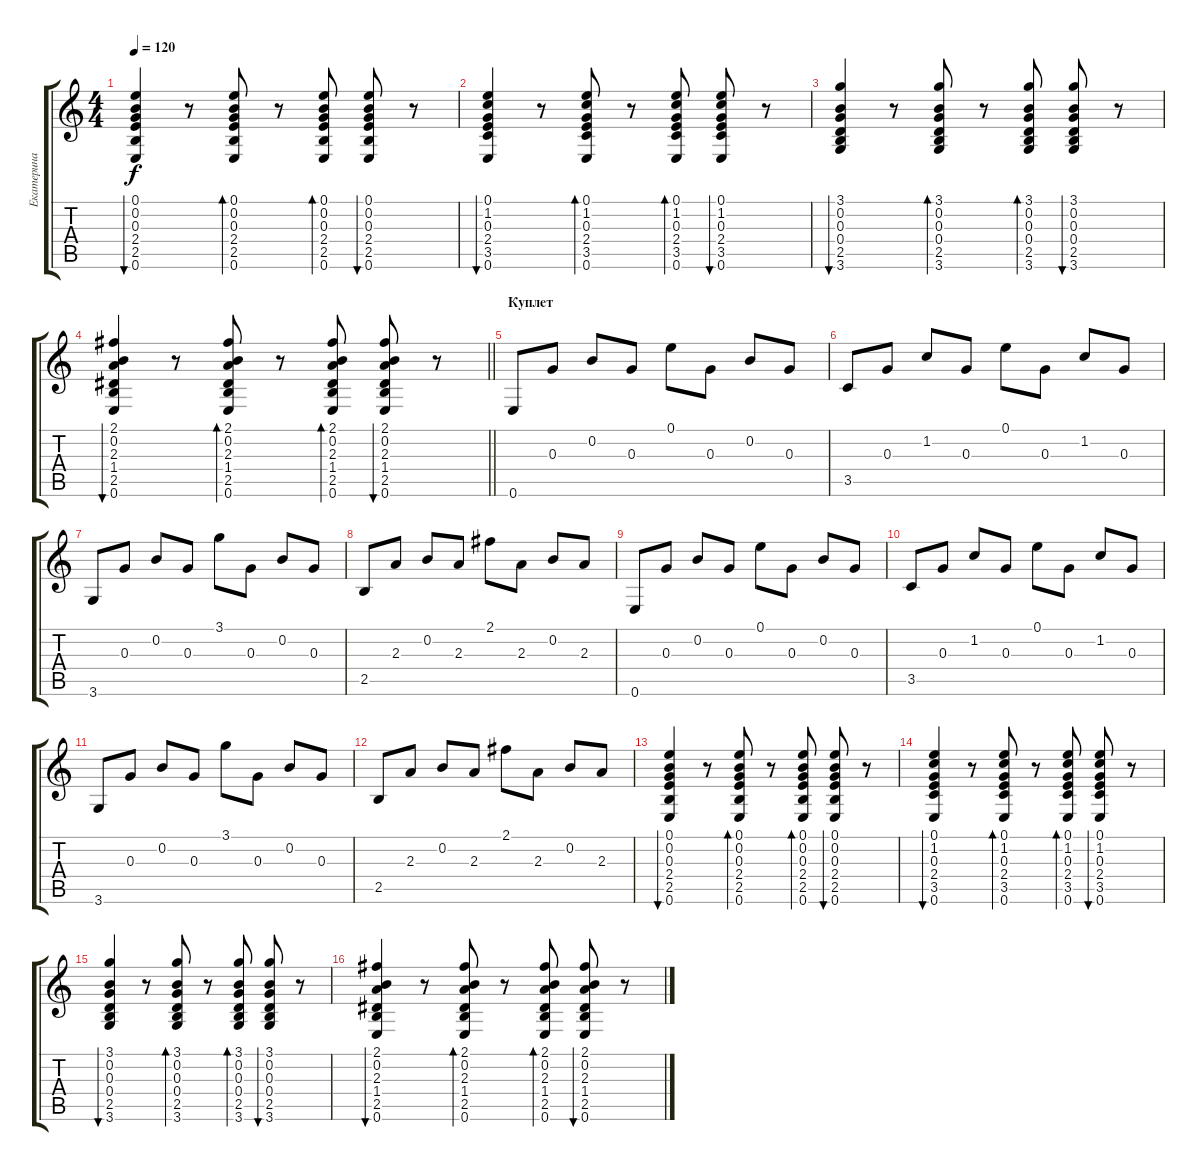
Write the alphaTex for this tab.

\track ("Екатерина" "Екатерина") {instrument acousticguitarnylon}
\staff {score tabs}
\tuning (E4 B3 G3 D3 A2 E2) {hide}
\ts (4 4)
\tempo 120
\clef g2
\ks c
(0.1 0.2 0.3 2.4 2.5 0.6).4{bu 60 dy f} r.8 (0.1 0.2 0.3 2.4 2.5 0.6).8{bd 60} r.8 (0.1 0.2 0.3 2.4 2.5 0.6).8{bd 60} (0.1 0.2 0.3 2.4 2.5 0.6).8{bu 60} r.8 |
(0.1 1.2 0.3 2.4 3.5 0.6).4{bu 60} r.8 (0.1 1.2 0.3 2.4 3.5 0.6).8{bd 60} r.8 (0.1 1.2 0.3 2.4 3.5 0.6).8{bd 60} (0.1 1.2 0.3 2.4 3.5 0.6).8{bu 60} r.8 |
(3.1 0.2 0.3 0.4 2.5 3.6).4{bu 60} r.8 (3.1 0.2 0.3 0.4 2.5 3.6).8{bd 60} r.8 (3.1 0.2 0.3 0.4 2.5 3.6).8{bd 60} (3.1 0.2 0.3 0.4 2.5 3.6).8{bu 60} r.8 |
\barLineRight lightlight
(2.1 0.2 2.3 1.4 2.5 0.6).4{bu 60} r.8 (2.1 0.2 2.3 1.4 2.5 0.6).8{bd 60} r.8 (2.1 0.2 2.3 1.4 2.5 0.6).8{bd 60} (2.1 0.2 2.3 1.4 2.5 0.6).8{bu 60} r.8 |
\section ("" "Куплет")
0.6.8 0.3.8 0.2.8 0.3.8 0.1.8 0.3.8 0.2.8 0.3.8 |
3.5.8 0.3.8 1.2.8 0.3.8 0.1.8 0.3.8 1.2.8 0.3.8 |
3.6.8 0.3.8 0.2.8 0.3.8 3.1.8 0.3.8 0.2.8 0.3.8 |
2.5.8 2.3.8 0.2.8 2.3.8 2.1.8 2.3.8 0.2.8 2.3.8 |
0.6.8 0.3.8 0.2.8 0.3.8 0.1.8 0.3.8 0.2.8 0.3.8 |
3.5.8 0.3.8 1.2.8 0.3.8 0.1.8 0.3.8 1.2.8 0.3.8 |
3.6.8 0.3.8 0.2.8 0.3.8 3.1.8 0.3.8 0.2.8 0.3.8 |
2.5.8 2.3.8 0.2.8 2.3.8 2.1.8 2.3.8 0.2.8 2.3.8 |
(0.1 0.2 0.3 2.4 2.5 0.6).4{bu 60} r.8 (0.1 0.2 0.3 2.4 2.5 0.6).8{bd 60} r.8 (0.1 0.2 0.3 2.4 2.5 0.6).8{bd 60} (0.1 0.2 0.3 2.4 2.5 0.6).8{bu 60} r.8 |
(0.1 1.2 0.3 2.4 3.5 0.6).4{bu 60} r.8 (0.1 1.2 0.3 2.4 3.5 0.6).8{bd 60} r.8 (0.1 1.2 0.3 2.4 3.5 0.6).8{bd 60} (0.1 1.2 0.3 2.4 3.5 0.6).8{bu 60} r.8 |
(3.1 0.2 0.3 0.4 2.5 3.6).4{bu 60} r.8 (3.1 0.2 0.3 0.4 2.5 3.6).8{bd 60} r.8 (3.1 0.2 0.3 0.4 2.5 3.6).8{bd 60} (3.1 0.2 0.3 0.4 2.5 3.6).8{bu 60} r.8 |
(2.1 0.2 2.3 1.4 2.5 0.6).4{bu 60} r.8 (2.1 0.2 2.3 1.4 2.5 0.6).8{bd 60} r.8 (2.1 0.2 2.3 1.4 2.5 0.6).8{bd 60} (2.1 0.2 2.3 1.4 2.5 0.6).8{bu 60} r.8
